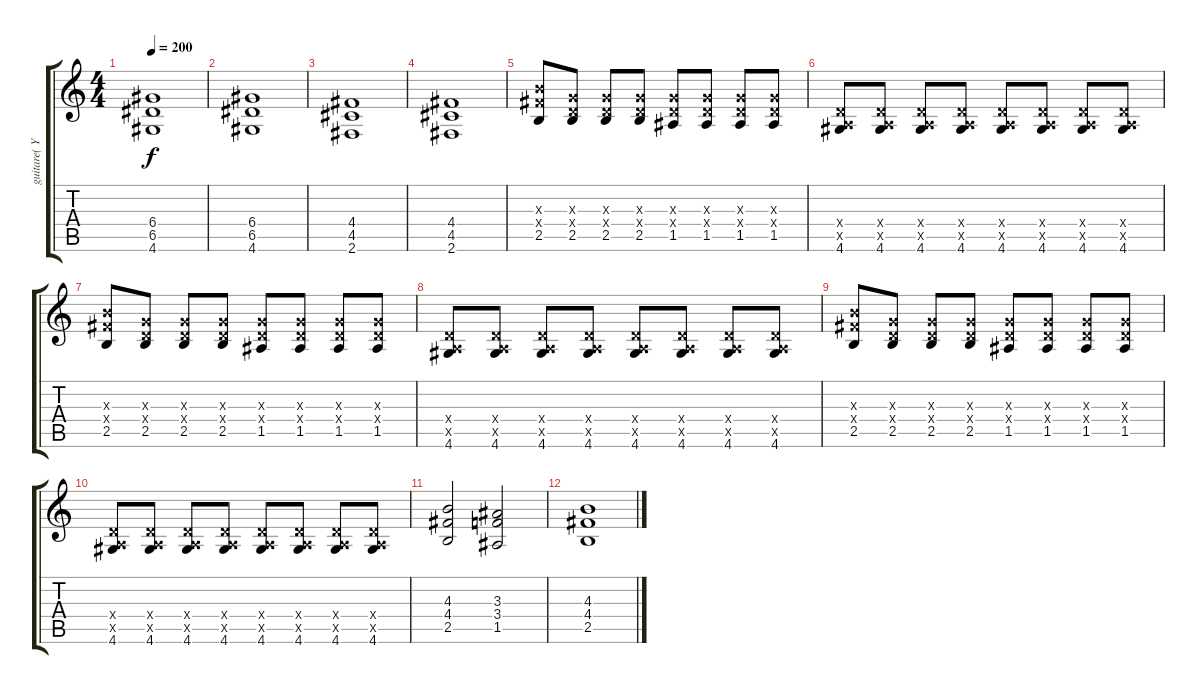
\track ("guitare( Yves ) " "guitare( Y") {instrument distortionguitar}
\staff {score tabs}
\tuning (E4 B3 G3 D3 A2 E2) {hide}
\ts (4 4)
\tempo 200
\clef g2
\ks c
(6.4 6.5 4.6).1{dy f} |
(6.4 6.5 4.6).1 |
(4.4 4.5 2.6).1 |
(4.4 4.5 2.6).1 |
(4.3{x} 4.4{x} 2.5).8 (0.3{x} 0.4{x} 2.5).8 (0.3{x} 0.4{x} 2.5).8 (0.3{x} 0.4{x} 2.5).8 (0.3{x} 0.4{x} 1.5).8 (0.3{x} 0.4{x} 1.5).8 (0.3{x} 0.4{x} 1.5).8 (0.3{x} 0.4{x} 1.5).8 |
(0.4{x} 0.5{x} 4.6).8 (0.4{x} 0.5{x} 4.6).8 (0.4{x} 0.5{x} 4.6).8 (0.4{x} 0.5{x} 4.6).8 (0.4{x} 0.5{x} 4.6).8 (0.4{x} 0.5{x} 4.6).8 (0.4{x} 0.5{x} 4.6).8 (0.4{x} 0.5{x} 4.6).8 |
(4.3{x} 4.4{x} 2.5).8 (0.3{x} 0.4{x} 2.5).8 (0.3{x} 0.4{x} 2.5).8 (0.3{x} 0.4{x} 2.5).8 (0.3{x} 0.4{x} 1.5).8 (0.3{x} 0.4{x} 1.5).8 (0.3{x} 0.4{x} 1.5).8 (0.3{x} 0.4{x} 1.5).8 |
(0.4{x} 0.5{x} 4.6).8 (0.4{x} 0.5{x} 4.6).8 (0.4{x} 0.5{x} 4.6).8 (0.4{x} 0.5{x} 4.6).8 (0.4{x} 0.5{x} 4.6).8 (0.4{x} 0.5{x} 4.6).8 (0.4{x} 0.5{x} 4.6).8 (0.4{x} 0.5{x} 4.6).8 |
(4.3{x} 4.4{x} 2.5).8 (0.3{x} 0.4{x} 2.5).8 (0.3{x} 0.4{x} 2.5).8 (0.3{x} 0.4{x} 2.5).8 (0.3{x} 0.4{x} 1.5).8 (0.3{x} 0.4{x} 1.5).8 (0.3{x} 0.4{x} 1.5).8 (0.3{x} 0.4{x} 1.5).8 |
(0.4{x} 0.5{x} 4.6).8 (0.4{x} 0.5{x} 4.6).8 (0.4{x} 0.5{x} 4.6).8 (0.4{x} 0.5{x} 4.6).8 (0.4{x} 0.5{x} 4.6).8 (0.4{x} 0.5{x} 4.6).8 (0.4{x} 0.5{x} 4.6).8 (0.4{x} 0.5{x} 4.6).8 |
(4.3 4.4 2.5).2 (3.3 3.4 1.5).2 |
(4.3 4.4 2.5).1
